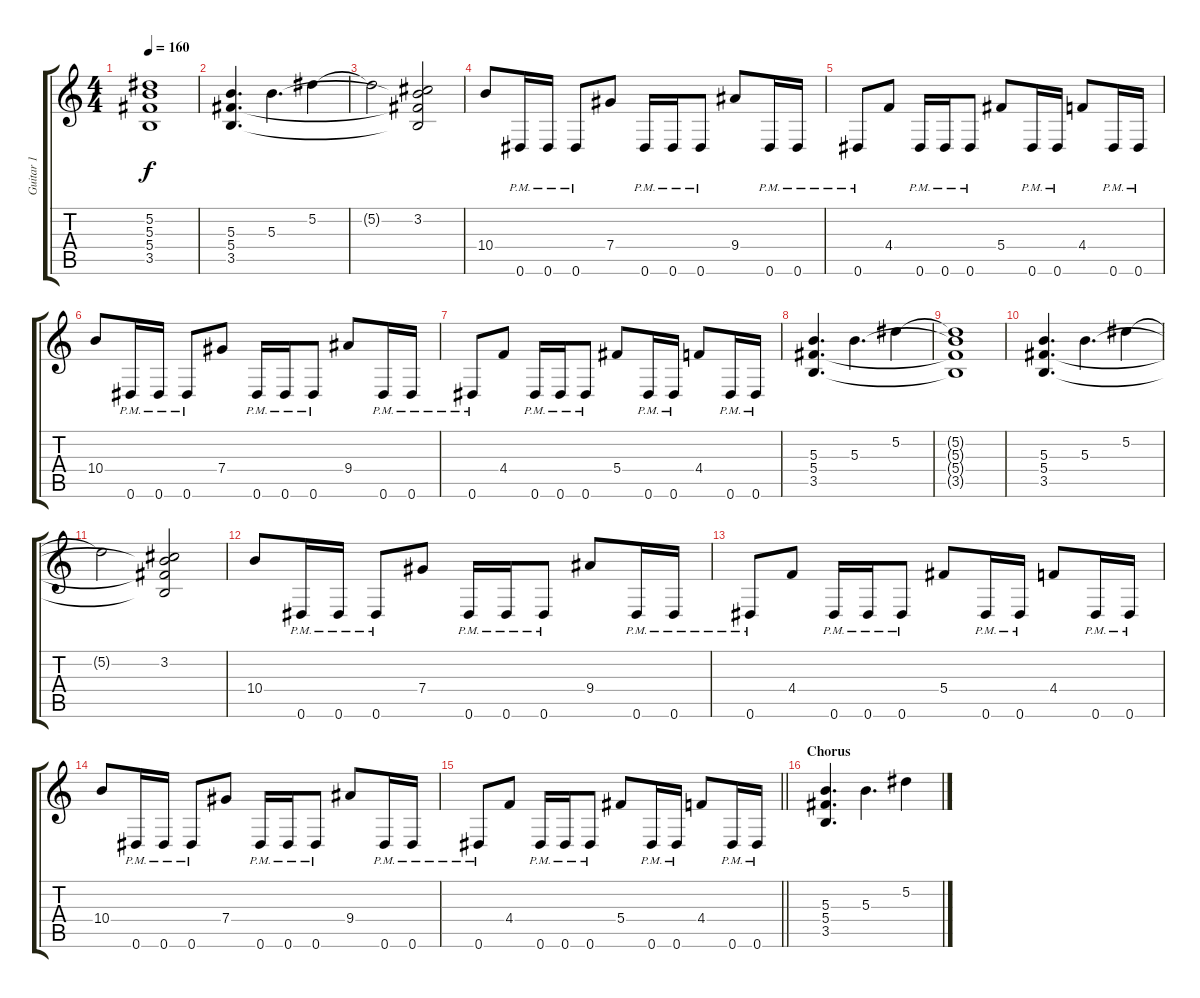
\track ("Guitar 1" "Guitar 1") {instrument distortionguitar}
\staff {score tabs}
\tuning (Eb4 Bb3 Gb3 Db3 Ab2 Eb2) {hide}
\ts (4 4)
\tempo 160
\clef g2
\ks c
(5.2{t} 5.3{t} 5.4{t} 3.5{t}).1{dy f} |
(5.3 5.4 3.5).4{d} 5.3.4{d} 5.2.4 |
5.2{t}.2 (3.2 5.3{t} 5.4{t} 3.5{t}).2 |
10.4.8 0.6{pm}.16 0.6{pm}.16 0.6{pm}.8 7.4.8 0.6{pm}.16 0.6{pm}.16 0.6{pm}.8 9.4.8 0.6{pm}.16 0.6{pm}.16 |
0.6{pm}.8 4.4.8 0.6{pm}.16 0.6{pm}.16 0.6{pm}.8 5.4.8 0.6{pm}.16 0.6{pm}.16 4.4.8 0.6{pm}.16 0.6{pm}.16 |
10.4.8 0.6{pm}.16 0.6{pm}.16 0.6{pm}.8 7.4.8 0.6{pm}.16 0.6{pm}.16 0.6{pm}.8 9.4.8 0.6{pm}.16 0.6{pm}.16 |
0.6{pm}.8 4.4.8 0.6{pm}.16 0.6{pm}.16 0.6{pm}.8 5.4.8 0.6{pm}.16 0.6{pm}.16 4.4.8 0.6{pm}.16 0.6{pm}.16 |
(5.3 5.4 3.5).4{d} 5.3.4{d} 5.2.4 |
(5.2{t} 5.3{t} 5.4{t} 3.5{t}).1 |
(5.3 5.4 3.5).4{d} 5.3.4{d} 5.2.4 |
5.2{t}.2 (3.2 5.3{t} 5.4{t} 3.5{t}).2 |
10.4.8 0.6{pm}.16 0.6{pm}.16 0.6{pm}.8 7.4.8 0.6{pm}.16 0.6{pm}.16 0.6{pm}.8 9.4.8 0.6{pm}.16 0.6{pm}.16 |
0.6{pm}.8 4.4.8 0.6{pm}.16 0.6{pm}.16 0.6{pm}.8 5.4.8 0.6{pm}.16 0.6{pm}.16 4.4.8 0.6{pm}.16 0.6{pm}.16 |
10.4.8 0.6{pm}.16 0.6{pm}.16 0.6{pm}.8 7.4.8 0.6{pm}.16 0.6{pm}.16 0.6{pm}.8 9.4.8 0.6{pm}.16 0.6{pm}.16 |
\barLineRight lightlight
0.6{pm}.8 4.4.8 0.6{pm}.16 0.6{pm}.16 0.6{pm}.8 5.4.8 0.6{pm}.16 0.6{pm}.16 4.4.8 0.6{pm}.16 0.6{pm}.16 |
\section ("" "Chorus")
(5.3 5.4 3.5).4{d} 5.3.4{d} 5.2.4
